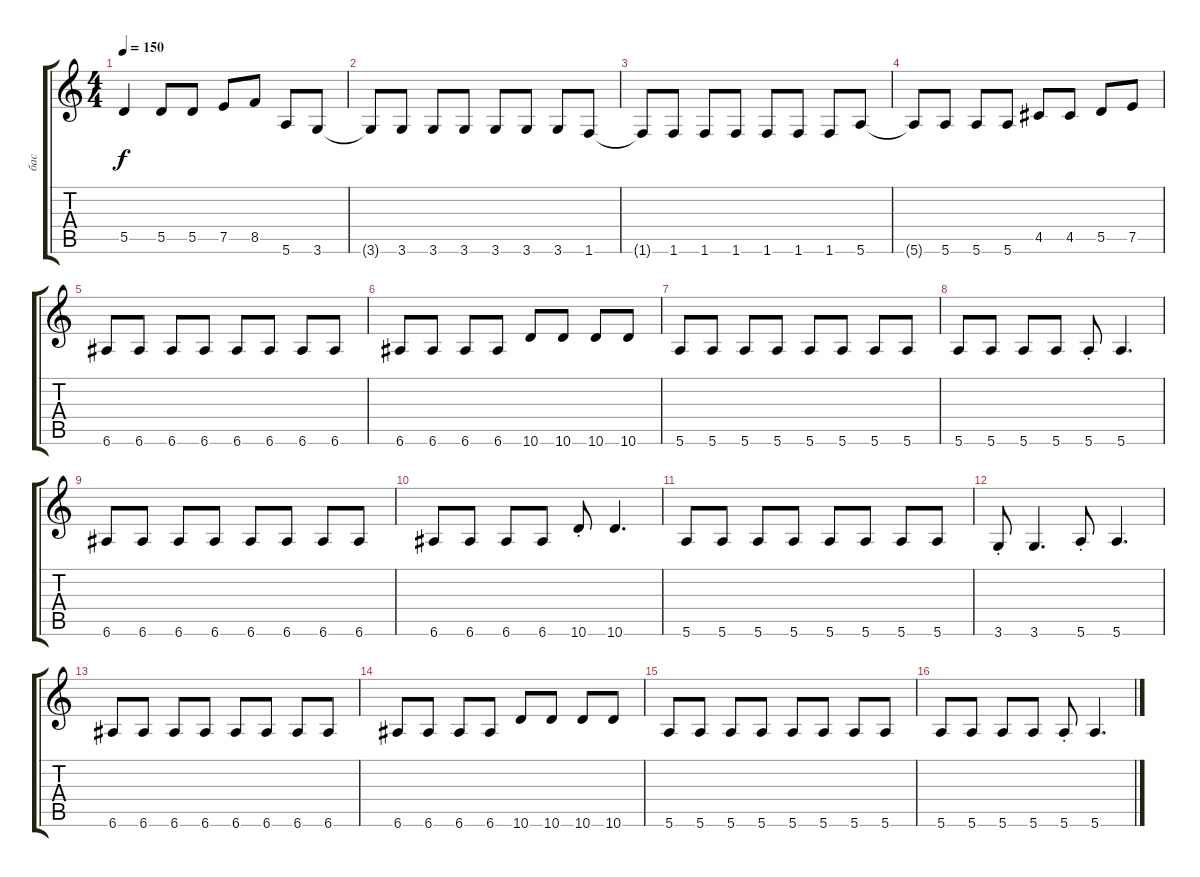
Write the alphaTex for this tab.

\track ("бас" "бас") {instrument electricbassfinger}
\staff {score tabs}
\tuning (E4 B3 G3 D3 A2 E2) {hide}
\ts (4 4)
\tempo 150
\clef g2
\ks c
5.5.4{dy f} 5.5.8 5.5.8 7.5.8 8.5.8 5.6.8 3.6.8 |
3.6{t}.8 3.6.8 3.6.8 3.6.8 3.6.8 3.6.8 3.6.8 1.6.8 |
1.6{t}.8 1.6.8 1.6.8 1.6.8 1.6.8 1.6.8 1.6.8 5.6.8 |
5.6{t}.8 5.6.8 5.6.8 5.6.8 4.5.8 4.5.8 5.5.8 7.5.8 |
6.6.8 6.6.8 6.6.8 6.6.8 6.6.8 6.6.8 6.6.8 6.6.8 |
6.6.8 6.6.8 6.6.8 6.6.8 10.6.8 10.6.8 10.6.8 10.6.8 |
5.6.8 5.6.8 5.6.8 5.6.8 5.6.8 5.6.8 5.6.8 5.6.8 |
5.6.8 5.6.8 5.6.8 5.6.8 5.6{st}.8 5.6.4{d} |
6.6.8 6.6.8 6.6.8 6.6.8 6.6.8 6.6.8 6.6.8 6.6.8 |
6.6.8 6.6.8 6.6.8 6.6.8 10.6{st}.8 10.6.4{d} |
5.6.8 5.6.8 5.6.8 5.6.8 5.6.8 5.6.8 5.6.8 5.6.8 |
3.6{st}.8 3.6.4{d} 5.6{st}.8 5.6.4{d} |
6.6.8 6.6.8 6.6.8 6.6.8 6.6.8 6.6.8 6.6.8 6.6.8 |
6.6.8 6.6.8 6.6.8 6.6.8 10.6.8 10.6.8 10.6.8 10.6.8 |
5.6.8 5.6.8 5.6.8 5.6.8 5.6.8 5.6.8 5.6.8 5.6.8 |
5.6.8 5.6.8 5.6.8 5.6.8 5.6{st}.8 5.6.4{d}
